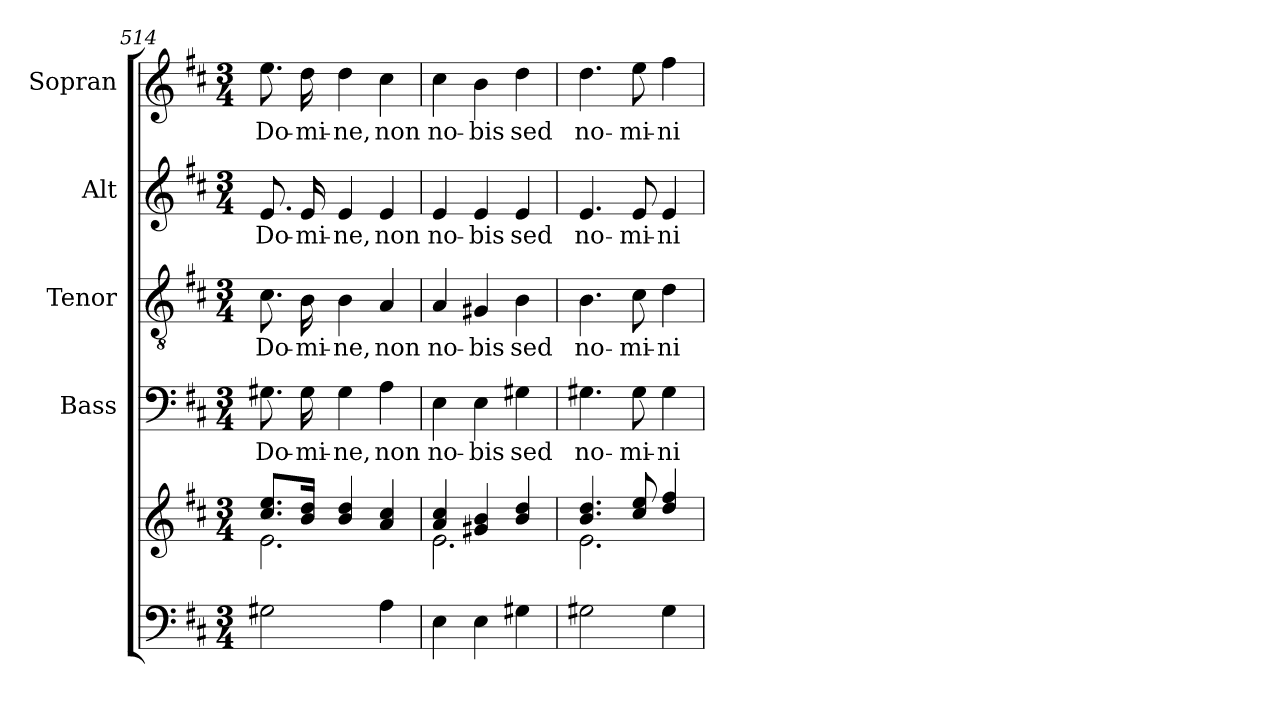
**kern	**kern	**kern	**text	**kern	**text	**kern	**text	**kern	**text
*part5	*part5	*part4	*part4	*part3	*part3	*part2	*part2	*part1	*part1
*staff6	*staff5	*staff4	*staff4	*staff3	*staff3	*staff2	*staff2	*staff1	*staff1
*	*	*I"Bass	*	*I"Tenor	*	*I"Alt	*	*I"Sopran	*
*	*	*I'B.	*	*I'T.	*	*I'A.	*	*I'S.	*
*clefF4	*clefG2	*clefF4	*	*clefGv2	*	*clefG2	*	*clefG2	*
*k[f#c#]	*k[f#c#]	*k[f#c#]	*	*k[f#c#]	*	*k[f#c#]	*	*k[f#c#]	*
*D:	*D:	*D:	*	*D:	*	*D:	*	*D:	*
*M3/4	*M3/4	*M3/4	*	*M3/4	*	*M3/4	*	*M3/4	*
=514	=514	=514	=514	=514	=514	=514	=514	=514	=514
*	*^	*	*	*	*	*	*	*	*
!	!	!	!	!LO:LY:b	!	!LO:LY:b	!	!LO:LY:b	!	!LO:LY:b
2G#X\	8.cc#/ 8.ee/L	2.e\	8.G#X\	Do-	8.c#\	Do-	8.e/	Do-	8.ee\	Do-
!	!	!	!	!LO:LY:b	!	!LO:LY:b	!	!LO:LY:b	!	!LO:LY:b
.	16b/ 16dd/Jk	.	16G#\	-mi-	16B\	-mi-	16e/	-mi-	16dd\	-mi-
!	!	!	!	!LO:LY:b	!	!LO:LY:b	!	!LO:LY:b	!	!LO:LY:b
.	4b/ 4dd/	.	4G#\	-ne,	4B\	-ne,	4e/	-ne,	4dd\	-ne,
!	!	!	!	!LO:LY:b	!	!LO:LY:b	!	!LO:LY:b	!	!LO:LY:b
4A\	4a/ 4cc#/	.	4A\	non	4A/	non	4e/	non	4cc#\	non
=515	=515	=515	=515	=515	=515	=515	=515	=515	=515	=515
!	!	!	!	!LO:LY:b	!	!LO:LY:b	!	!LO:LY:b	!	!LO:LY:b
4E\	4a/ 4cc#/	2.e\	4E\	no-	4A/	no-	4e/	no-	4cc#\	no-
!	!	!	!	!LO:LY:b	!	!LO:LY:b	!	!LO:LY:b	!	!LO:LY:b
4E\	4g#X/ 4b/	.	4E\	-bis	4G#X/	-bis	4e/	-bis	4b\	-bis
!	!	!	!	!LO:LY:b	!	!LO:LY:b	!	!LO:LY:b	!	!LO:LY:b
4G#X\	4b/ 4dd/	.	4G#X\	sed	4B\	sed	4e/	sed	4dd\	sed
=516	=516	=516	=516	=516	=516	=516	=516	=516	=516	=516
!	!	!	!	!LO:LY:b	!	!LO:LY:b	!	!LO:LY:b	!	!LO:LY:b
2G#X\	4.b/ 4.dd/	2.e\	4.G#X\	no-	4.B\	no-	4.e/	no-	4.dd\	no-
!	!	!	!	!LO:LY:b	!	!LO:LY:b	!	!LO:LY:b	!	!LO:LY:b
.	8cc#/ 8ee/	.	8G#\	-mi-	8c#\	-mi-	8e/	-mi-	8ee\	-mi-
!	!	!	!	!LO:LY:b	!	!LO:LY:b	!	!LO:LY:b	!	!LO:LY:b
4G#\	4dd/ 4ff#/	.	4G#\	-ni	4d\	-ni	4e/	-ni	4ff#\	-ni
*	*v	*v	*	*	*	*	*	*	*	*
=	=	=	=	=	=	=	=	=	=
*-	*-	*-	*-	*-	*-	*-	*-	*-	*-
